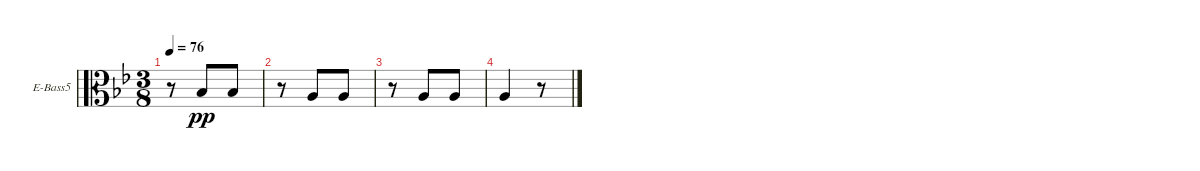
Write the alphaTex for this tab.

\defaultSystemsLayout 4
\bracketExtendMode groupsimilarinstruments
\firstSystemTrackNameOrientation horizontal
\otherSystemsTrackNameOrientation horizontal
\track ("Viola" "E-Bass5") {instrument electricbassfinger}
\staff {score}
\tuning (G2 D2 A1 E1 B0)
\ts (3 8)
\tempo 76
\clef c3
\ks gminor
r.8{dy pp} 3.1.8 3.1.8 |
r.8 2.1.8 2.1.8 |
r.8 2.1.8 2.1.8 |
2.1.4 r.8
